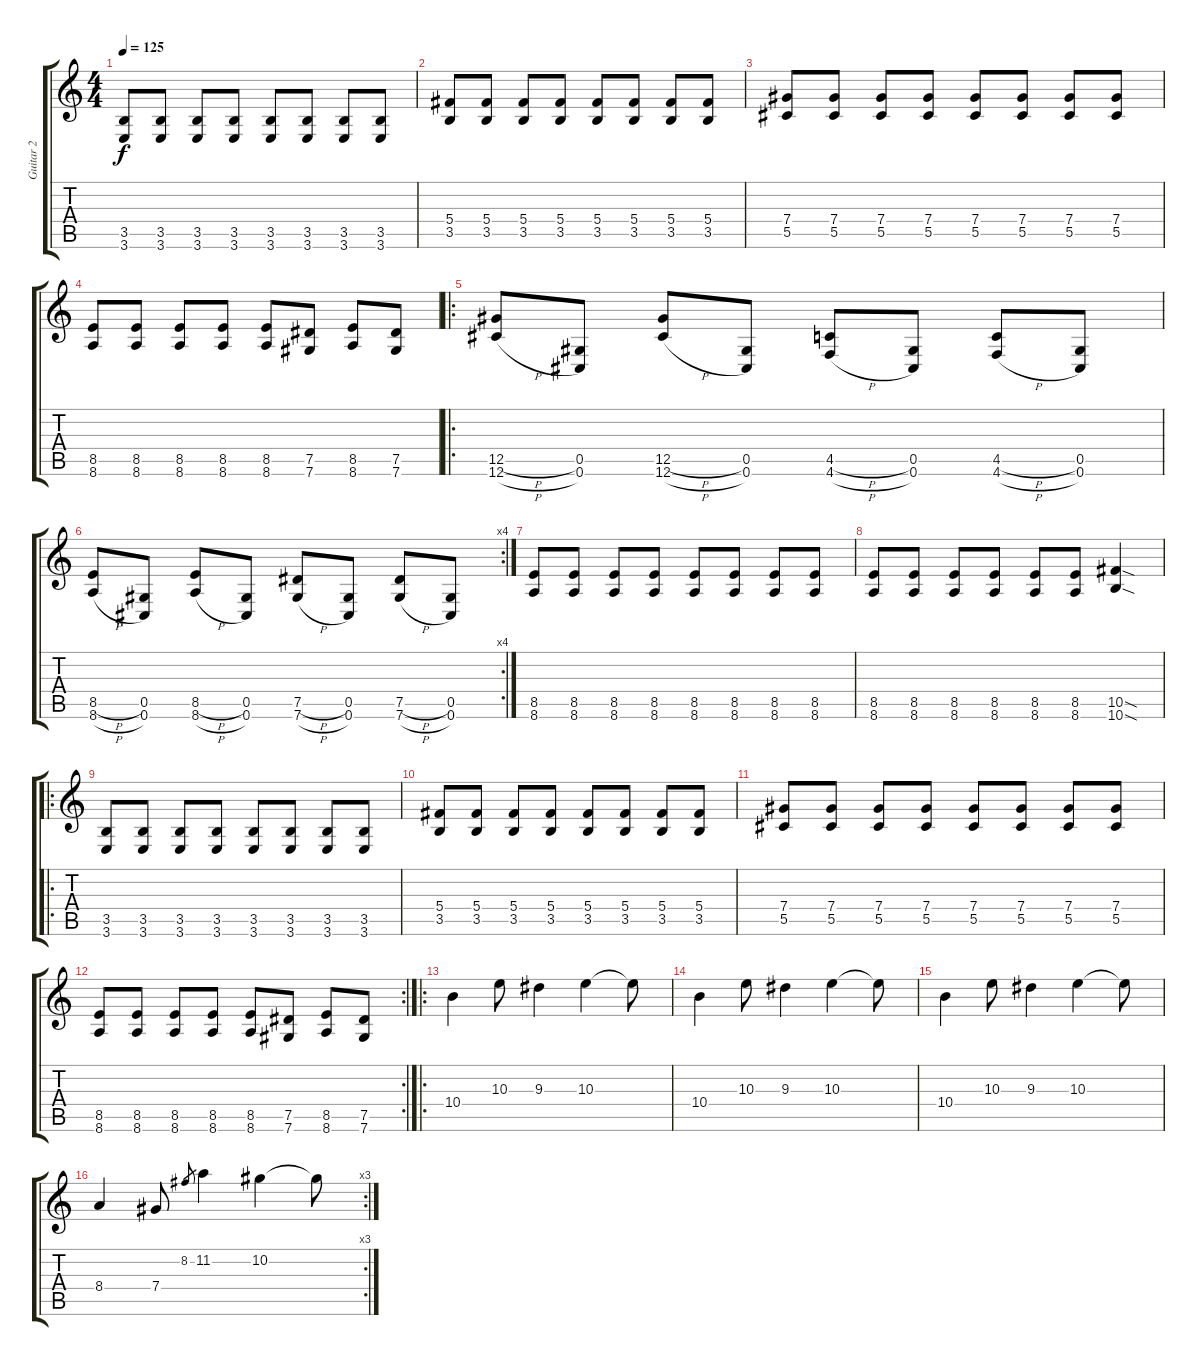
\track ("Guitar 2" "Guitar 2") {instrument distortionguitar}
\staff {score tabs}
\tuning (Eb4 Bb3 Gb3 Db3 Ab2 Db2) {hide}
\ts (4 4)
\tempo 125
\clef g2
\ks c
(3.5 3.6).8{dy f} (3.5 3.6).8 (3.5 3.6).8 (3.5 3.6).8 (3.5 3.6).8 (3.5 3.6).8 (3.5 3.6).8 (3.5 3.6).8 |
(5.4 3.5).8 (5.4 3.5).8 (5.4 3.5).8 (5.4 3.5).8 (5.4 3.5).8 (5.4 3.5).8 (5.4 3.5).8 (5.4 3.5).8 |
(7.4 5.5).8 (7.4 5.5).8 (7.4 5.5).8 (7.4 5.5).8 (7.4 5.5).8 (7.4 5.5).8 (7.4 5.5).8 (7.4 5.5).8 |
(8.5 8.6).8 (8.5 8.6).8 (8.5 8.6).8 (8.5 8.6).8 (8.5 8.6).8 (7.5 7.6).8 (8.5 8.6).8 (7.5 7.6).8 |
\ro
(12.5{h} 12.6{h}).8 (0.5 0.6).8 (12.5{h} 12.6{h}).8 (0.5 0.6).8 (4.5{h} 4.6{h}).8 (0.5 0.6).8 (4.5{h} 4.6{h}).8 (0.5 0.6).8 |
\rc 4
(8.5{h} 8.6{h}).8 (0.5 0.6).8 (8.5{h} 8.6{h}).8 (0.5 0.6).8 (7.5{h} 7.6{h}).8 (0.5 0.6).8 (7.5{h} 7.6{h}).8 (0.5 0.6).8 |
(8.5 8.6).8 (8.5 8.6).8 (8.5 8.6).8 (8.5 8.6).8 (8.5 8.6).8 (8.5 8.6).8 (8.5 8.6).8 (8.5 8.6).8 |
(8.5 8.6).8 (8.5 8.6).8 (8.5 8.6).8 (8.5 8.6).8 (8.5 8.6).8 (8.5 8.6).8 (10.5{sod} 10.6{sod}).4 |
\ro
(3.5 3.6).8 (3.5 3.6).8 (3.5 3.6).8 (3.5 3.6).8 (3.5 3.6).8 (3.5 3.6).8 (3.5 3.6).8 (3.5 3.6).8 |
(5.4 3.5).8 (5.4 3.5).8 (5.4 3.5).8 (5.4 3.5).8 (5.4 3.5).8 (5.4 3.5).8 (5.4 3.5).8 (5.4 3.5).8 |
(7.4 5.5).8 (7.4 5.5).8 (7.4 5.5).8 (7.4 5.5).8 (7.4 5.5).8 (7.4 5.5).8 (7.4 5.5).8 (7.4 5.5).8 |
\rc 2
(8.5 8.6).8 (8.5 8.6).8 (8.5 8.6).8 (8.5 8.6).8 (8.5 8.6).8 (7.5 7.6).8 (8.5 8.6).8 (7.5 7.6).8 |
\ro
10.4.4 10.3.8 9.3.4 10.3.4 10.3{t}.8 |
10.4.4 10.3.8 9.3.4 10.3.4 10.3{t}.8 |
10.4.4 10.3.8 9.3.4 10.3.4 10.3{t}.8 |
\rc 3
8.4.4 7.4.8 8.2.8{gr} 11.2.4 10.2.4 10.2{t}.8
